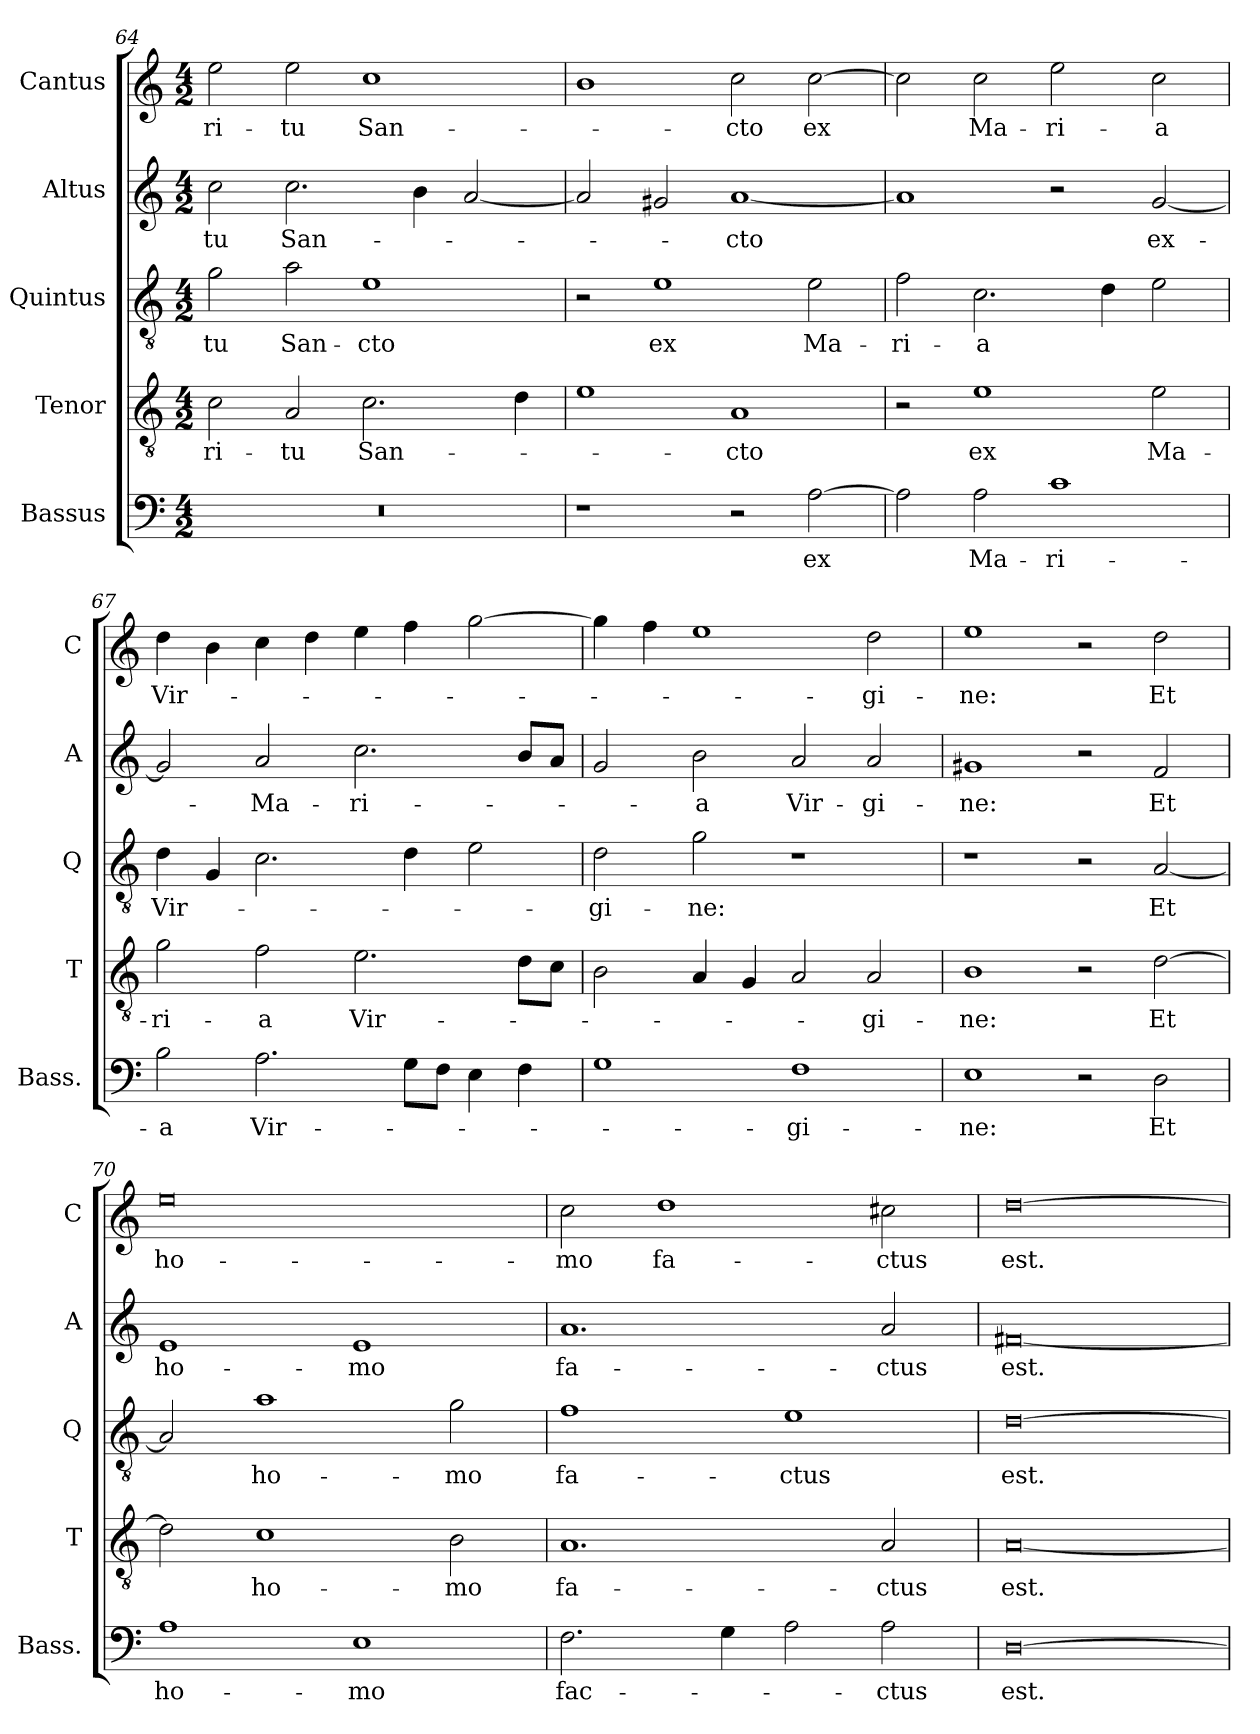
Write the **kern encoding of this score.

**kern	**text	**kern	**text	**kern	**text	**kern	**text	**kern	**text
*part5	*part5	*part4	*part4	*part3	*part3	*part2	*part2	*part1	*part1
*staff5	*staff5	*staff4	*staff4	*staff3	*staff3	*staff2	*staff2	*staff1	*staff1
*I"Bassus	*	*I"Tenor	*	*I"Quintus	*	*I"Altus	*	*I"Cantus	*
*I'Bass.	*	*I'T	*	*I'Q	*	*I'A	*	*I'C	*
*clefF4	*	*clefGv2	*	*clefGv2	*	*clefG2	*	*clefG2	*
*	*	*ITrd7c12	*	*ITrd7c12	*	*	*	*	*
*k[]	*	*k[]	*	*k[]	*	*k[]	*	*k[]	*
*C:	*	*C:	*	*C:	*	*C:	*	*C:	*
*M4/2	*	*M4/2	*	*M4/2	*	*M4/2	*	*M4/2	*
=64	=64	=64	=64	=64	=64	=64	=64	=64	=64
0r	.	2C\	-ri-	2G\	-tu	2cc\	-tu	2ee\	-ri-
.	.	2AA/	-tu	2A\	San-	2.cc\	San-	2ee\	-tu
.	.	2.C\	San-	1E\	-cto	.	.	1cc\	San-
.	.	.	.	.	.	4b\	.	.	.
.	.	.	.	.	.	[2a/	.	.	.
.	.	4D\	.	.	.	.	.	.	.
=65	=65	=65	=65	=65	=65	=65	=65	=65	=65
1r	.	1E\	.	2r	.	2a/]	.	1b\	.
.	.	.	.	1E\	ex	2g#/	.	.	.
2r	.	1AA/	-cto	.	.	[1a/	-cto	2cc\	-cto
[2A\	ex	.	.	2E\	Ma-	.	.	[2cc\	ex
=66	=66	=66	=66	=66	=66	=66	=66	=66	=66
2A\]	.	2r	.	2F\	-ri-	1a/]	.	2cc\]	.
2A\	Ma-	1E\	ex	2.C\	-a	.	.	2cc\	Ma-
1c\	-ri-	.	.	.	.	2r	.	2ee\	-ri-
.	.	.	.	4D\	.	.	.	.	.
.	.	2E\	Ma-	2E\	.	[2g/	ex-	2cc\	-a
=67	=67	=67	=67	=67	=67	=67	=67	=67	=67
2B\	-a	2G\	-ri-	4D\	Vir-	2g/]	.	4dd\	Vir-
.	.	.	.	4GG/	.	.	.	4b\	.
2.A\	Vir-	2F\	-a	2.C\	.	2a/	-Ma-	4cc\	.
.	.	.	.	.	.	.	.	4dd\	.
.	.	2.E\	Vir-	.	.	2.cc\	-ri-	4ee\	.
8G\L	.	.	.	4D\	.	.	.	4ff\	.
8F\J	.	.	.	.	.	.	.	.	.
4E\	.	.	.	2E\	.	.	.	[2gg\	.
4F\	.	8D\L	.	.	.	8b/L	.	.	.
.	.	8C\J	.	.	.	8a/J	.	.	.
=68	=68	=68	=68	=68	=68	=68	=68	=68	=68
1G\	.	2BB\	.	2D\	-gi-	2g/	.	4gg\]	.
.	.	.	.	.	.	.	.	4ff\	.
.	.	4AA/	.	2G\	-ne:	2b\	-a	1ee\	.
.	.	4GG/	.	.	.	.	.	.	.
1F\	-gi-	2AA/	.	1r	.	2a/	Vir-	.	.
.	.	2AA/	-gi-	.	.	2a/	-gi-	2dd\	-gi-
=69	=69	=69	=69	=69	=69	=69	=69	=69	=69
1E\	-ne:	1BB\	-ne:	1r	.	1g#X/	-ne:	1ee\	-ne:
2r	.	2r	.	2r	.	2r	.	2r	.
2D\	Et	[2D\	Et	[2AA/	Et	2f/	Et	2dd\	Et
=70	=70	=70	=70	=70	=70	=70	=70	=70	=70
1A\	ho-	2D\]	.	2AA/]	.	1e/	ho-	0ee\	ho-
.	.	1C\	ho-	1A\	ho-	.	.	.	.
1E\	-mo	.	.	.	.	1e/	-mo	.	.
.	.	2BB\	-mo	2G\	-mo	.	.	.	.
=71	=71	=71	=71	=71	=71	=71	=71	=71	=71
2.F\	fac-	1.AA/	fa-	1F\	fa-	1.a/	fa-	2cc\	-mo
.	.	.	.	.	.	.	.	1dd\	fa-
4G\	.	.	.	.	.	.	.	.	.
2A\	.	.	.	1E\	-ctus	.	.	.	.
2A\	-ctus	2AA/	-ctus	.	.	2a/	-ctus	2cc#\	-ctus
=72	=72	=72	=72	=72	=72	=72	=72	=72	=72
[0D\	est.	[0AA/	est.	[0D\	est.	[0f#X/	est.	[0dd\	est.
=	=	=	=	=	=	=	=	=	=
*-	*-	*-	*-	*-	*-	*-	*-	*-	*-
